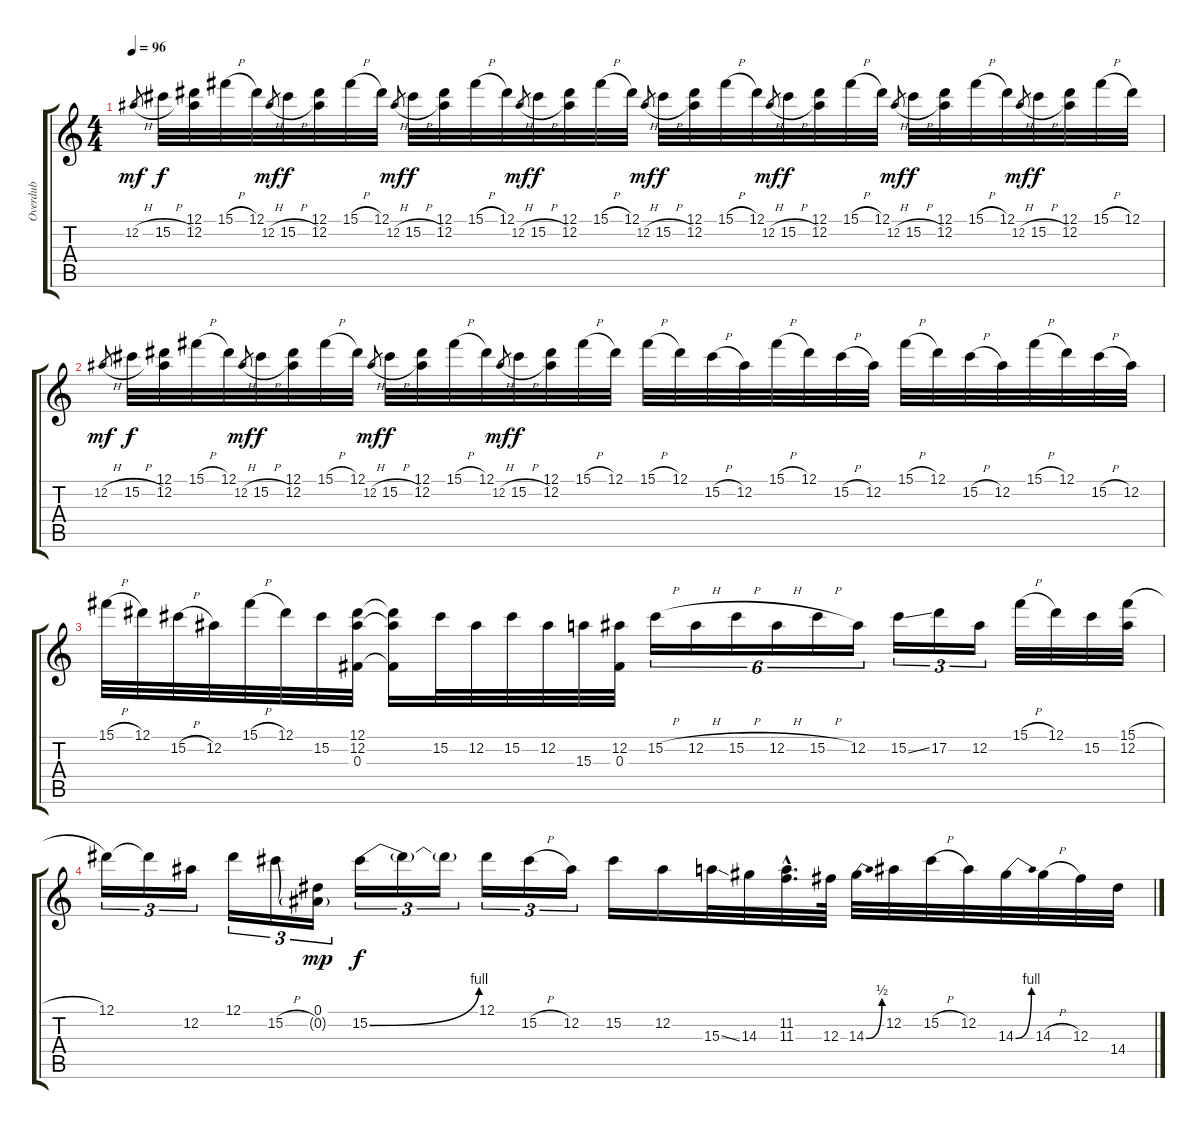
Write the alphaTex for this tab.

\track ("Overdub" "Overdub") {instrument fretlessbass}
\staff {score tabs}
\tuning (Eb4 Bb3 Gb3 Db3 Ab2 Eb2) {hide}
\ts (4 4)
\tempo 96
\clef g2
\ks c
12.2{h}.8{gr dy mf} 15.2{h}.32{dy f} (12.1 12.2).32 15.1{h}.32 12.1.32 12.2{h}.8{gr dy mf} 15.2{h}.32{dy f} (12.1 12.2).32 15.1{h}.32 12.1.32 12.2{h}.8{gr dy mf} 15.2{h}.32{dy f} (12.1 12.2).32 15.1{h}.32 12.1.32 12.2{h}.8{gr dy mf} 15.2{h}.32{dy f} (12.1 12.2).32 15.1{h}.32 12.1.32 12.2{h}.8{gr dy mf} 15.2{h}.32{dy f} (12.1 12.2).32 15.1{h}.32 12.1.32 12.2{h}.8{gr dy mf} 15.2{h}.32{dy f} (12.1 12.2).32 15.1{h}.32 12.1.32 12.2{h}.8{gr dy mf} 15.2{h}.32{dy f} (12.1 12.2).32 15.1{h}.32 12.1.32 12.2{h}.8{gr dy mf} 15.2{h}.32{dy f} (12.1 12.2).32 15.1{h}.32 12.1.32 |
12.2{h}.8{gr dy mf} 15.2{h}.32{dy f} (12.1 12.2).32 15.1{h}.32 12.1.32 12.2{h}.8{gr dy mf} 15.2{h}.32{dy f} (12.1 12.2).32 15.1{h}.32 12.1.32 12.2{h}.8{gr dy mf} 15.2{h}.32{dy f} (12.1 12.2).32 15.1{h}.32 12.1.32 12.2{h}.8{gr dy mf} 15.2{h}.32{dy f} (12.1 12.2).32 15.1{h}.32 12.1.32 15.1{h}.32 12.1.32 15.2{h}.32 12.2.32 15.1{h}.32 12.1.32 15.2{h}.32 12.2.32 15.1{h}.32 12.1.32 15.2{h}.32 12.2.32 15.1{h}.32 12.1.32 15.2{h}.32 12.2.32 |
15.1{h}.32 12.1.32 15.2{h}.32 12.2.32 15.1{h}.32 12.1.32 15.2.32 (12.1 12.2 0.3).32 (12.1{t} 12.2{t} 0.3{t}).16 15.2.32 12.2.32 15.2.32 12.2.32 15.3.32 (12.2 0.3).32 15.2{h}.16{tu (6 4)} 12.2{h}.16{tu (6 4)} 15.2{h}.16{tu (6 4)} 12.2{h}.16{tu (6 4)} 15.2{h}.16{tu (6 4)} 12.2.16{tu (6 4)} 15.2{ss}.16{tu (3 2)} 17.2.16{tu (3 2)} 12.2.16{tu (3 2)} 15.1{h}.32 12.1.32 15.2.32 (15.1{h} 12.2).32 |
12.1.16{tu (3 2)} 12.1{t}.16{tu (3 2)} 12.2.16{tu (3 2)} 12.1.16{tu (3 2)} 15.2{h}.16{tu (3 2)} (0.1 0.2{g}).16{tu (3 2) dy mp} 15.2{be (bend 0 0 60 4)}.16{tu (3 2) dy f} 15.2{t}.16{tu (3 2)} 15.2{t}.16{tu (3 2)} 12.1.16{tu (3 2)} 15.2{h}.16{tu (3 2)} 12.2.16{tu (3 2)} 15.2.16 12.2.16 15.3{ss}.32 14.3.32 (11.2{hac} 11.3{hac}).32{d} 12.3.64 14.3{be (bend 0 0 60 2)}.32 12.2.32 15.2{h}.32 12.2.32 14.3{be (bend 0 0 60 4)}.32 14.3{h}.32 12.3.32 14.4.32
